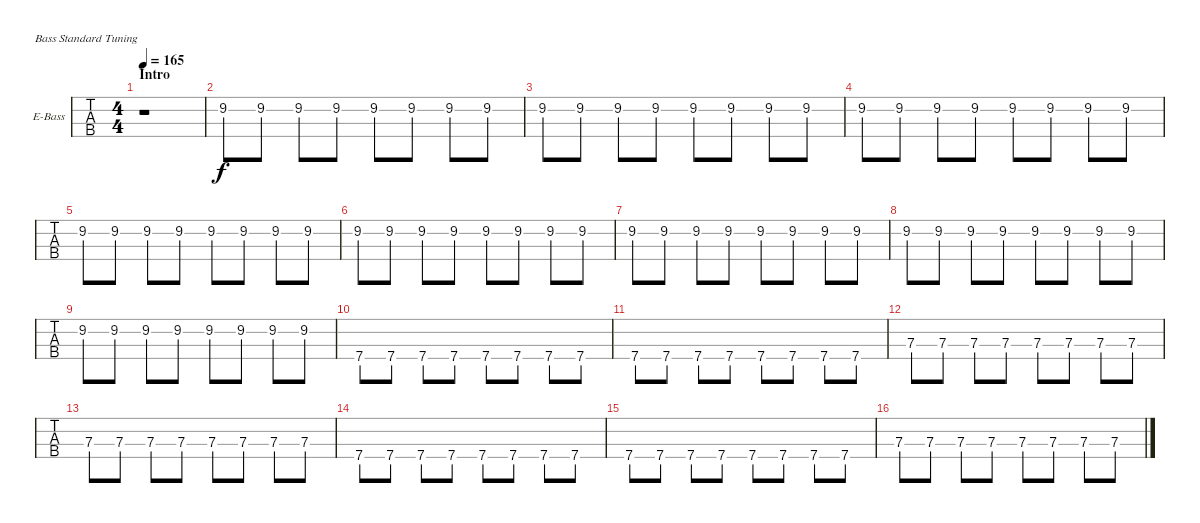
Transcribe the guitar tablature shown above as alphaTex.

\bracketExtendMode groupsimilarinstruments
\firstSystemTrackNameOrientation horizontal
\otherSystemsTrackNameOrientation horizontal
\track ("Nikolai" "E-Bass") {instrument electricbasspick}
\staff {tabs}
\tuning (G2 D2 A1 E1)
\ts (4 4)
\beaming (8 2 2 2 2)
\section ("" "Intro")
\tempo 165
\clef f4
\ks c
r.1{dy f instrument electricbasspick} |
9.2.8 9.2.8 9.2.8 9.2.8 9.2.8 9.2.8 9.2.8 9.2.8 |
9.2.8 9.2.8 9.2.8 9.2.8 9.2.8 9.2.8 9.2.8 9.2.8 |
9.2.8 9.2.8 9.2.8 9.2.8 9.2.8 9.2.8 9.2.8 9.2.8 |
9.2.8 9.2.8 9.2.8 9.2.8 9.2.8 9.2.8 9.2.8 9.2.8 |
9.2.8 9.2.8 9.2.8 9.2.8 9.2.8 9.2.8 9.2.8 9.2.8 |
9.2.8 9.2.8 9.2.8 9.2.8 9.2.8 9.2.8 9.2.8 9.2.8 |
9.2.8 9.2.8 9.2.8 9.2.8 9.2.8 9.2.8 9.2.8 9.2.8 |
9.2.8 9.2.8 9.2.8 9.2.8 9.2.8 9.2.8 9.2.8 9.2.8 |
7.4.8 7.4.8 7.4.8 7.4.8 7.4.8 7.4.8 7.4.8 7.4.8 |
7.4.8 7.4.8 7.4.8 7.4.8 7.4.8 7.4.8 7.4.8 7.4.8 |
7.3.8 7.3.8 7.3.8 7.3.8 7.3.8 7.3.8 7.3.8 7.3.8 |
7.3.8 7.3.8 7.3.8 7.3.8 7.3.8 7.3.8 7.3.8 7.3.8 |
7.4.8 7.4.8 7.4.8 7.4.8 7.4.8 7.4.8 7.4.8 7.4.8 |
7.4.8 7.4.8 7.4.8 7.4.8 7.4.8 7.4.8 7.4.8 7.4.8 |
7.3.8 7.3.8 7.3.8 7.3.8 7.3.8 7.3.8 7.3.8 7.3.8
